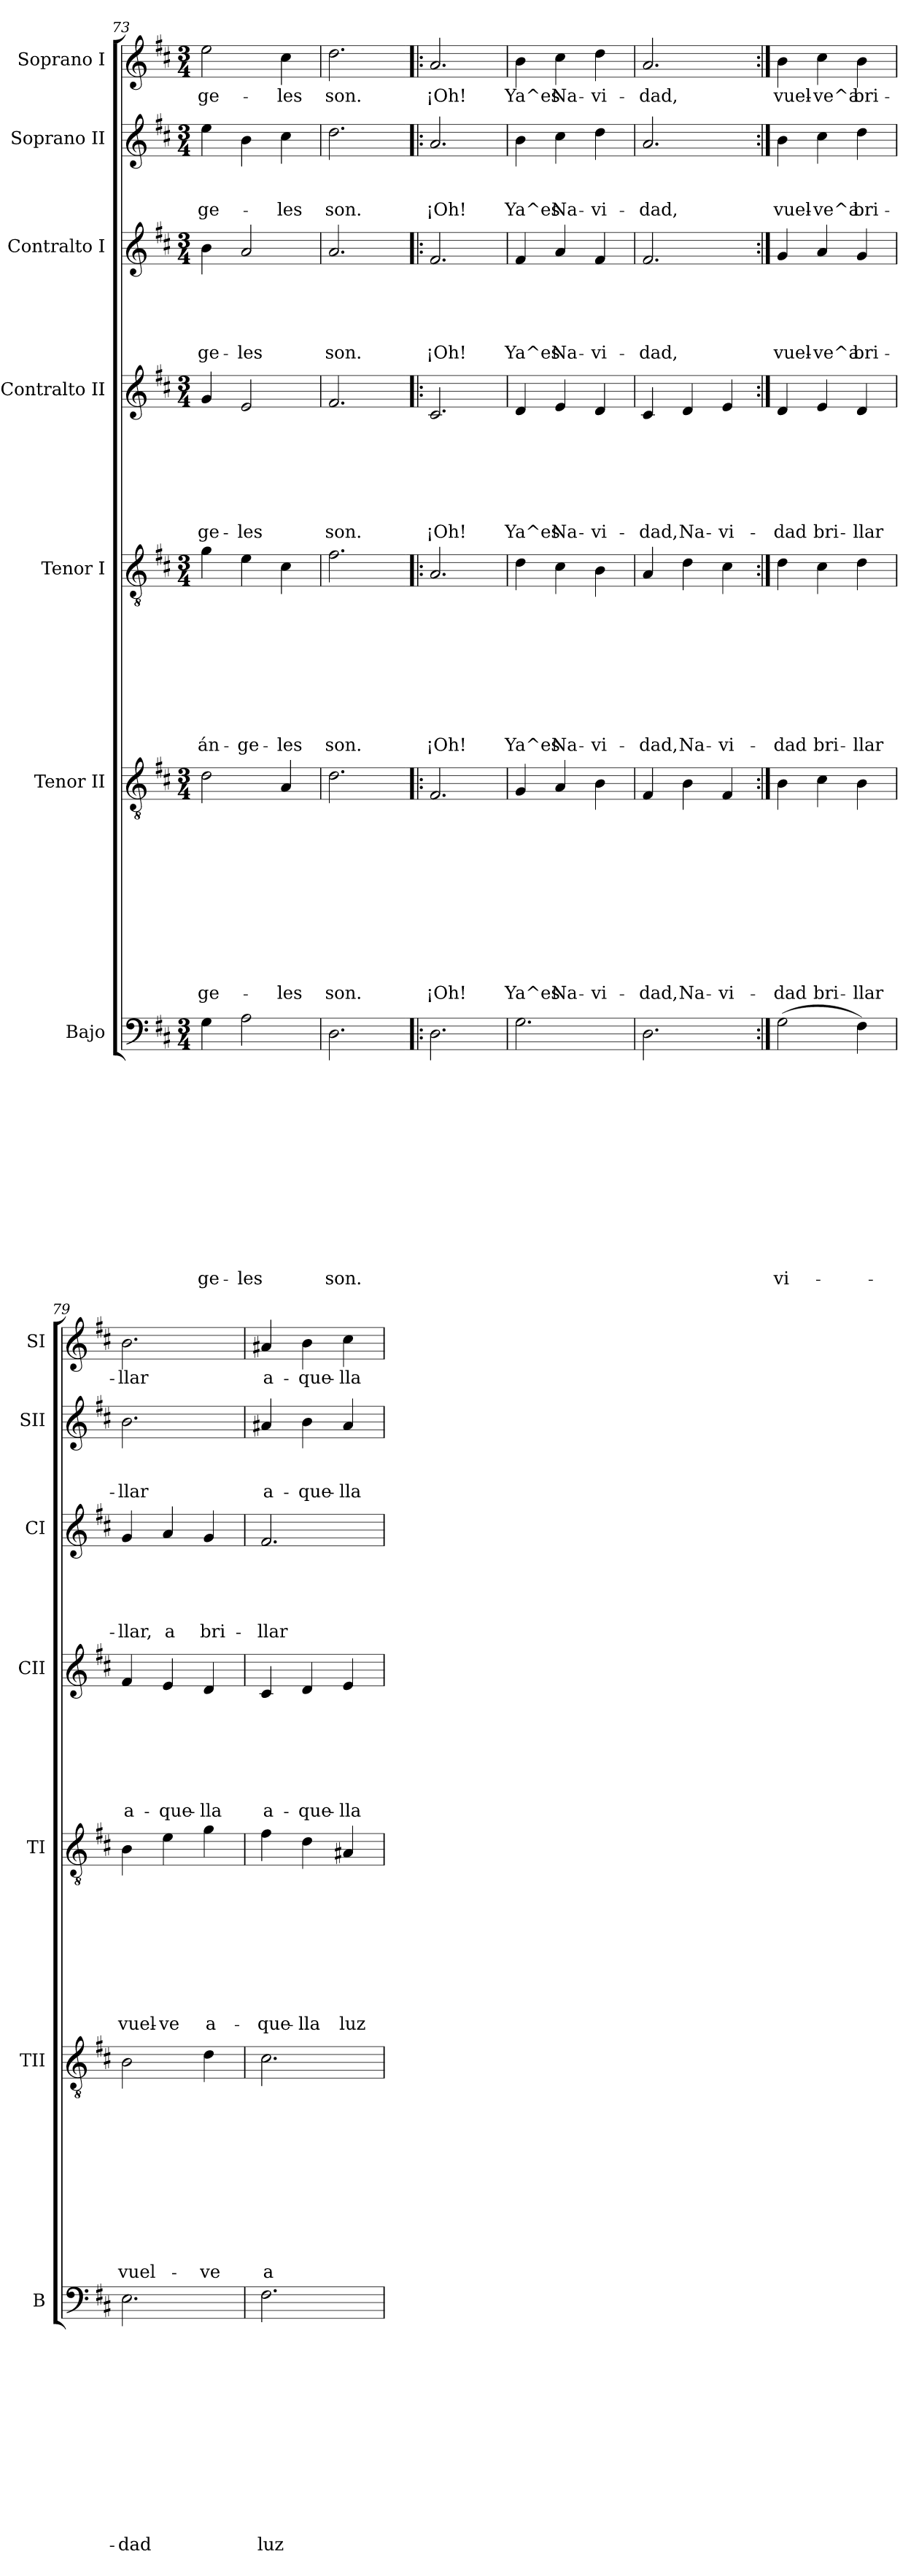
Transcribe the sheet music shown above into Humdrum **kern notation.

**kern	**text	**text	**text	**text	**text	**text	**text	**text	**text	**text	**text	**text	**text	**kern	**text	**text	**text	**text	**text	**text	**text	**text	**text	**text	**text	**kern	**text	**text	**text	**text	**text	**text	**text	**text	**text	**kern	**text	**text	**text	**text	**text	**text	**text	**kern	**text	**text	**text	**text	**text	**kern	**text	**text	**text	**kern	**text
*part7	*part7	*part7	*part7	*part7	*part7	*part7	*part7	*part7	*part7	*part7	*part7	*part7	*part7	*part6	*part6	*part6	*part6	*part6	*part6	*part6	*part6	*part6	*part6	*part6	*part6	*part5	*part5	*part5	*part5	*part5	*part5	*part5	*part5	*part5	*part5	*part4	*part4	*part4	*part4	*part4	*part4	*part4	*part4	*part3	*part3	*part3	*part3	*part3	*part3	*part2	*part2	*part2	*part2	*part1	*part1
*staff7	*staff7	*staff7	*staff7	*staff7	*staff7	*staff7	*staff7	*staff7	*staff7	*staff7	*staff7	*staff7	*staff7	*staff6	*staff6	*staff6	*staff6	*staff6	*staff6	*staff6	*staff6	*staff6	*staff6	*staff6	*staff6	*staff5	*staff5	*staff5	*staff5	*staff5	*staff5	*staff5	*staff5	*staff5	*staff5	*staff4	*staff4	*staff4	*staff4	*staff4	*staff4	*staff4	*staff4	*staff3	*staff3	*staff3	*staff3	*staff3	*staff3	*staff2	*staff2	*staff2	*staff2	*staff1	*staff1
*I"Bajo	*	*	*	*	*	*	*	*	*	*	*	*	*	*I"Tenor II	*	*	*	*	*	*	*	*	*	*	*	*I"Tenor I	*	*	*	*	*	*	*	*	*	*I"Contralto II	*	*	*	*	*	*	*	*I"Contralto I	*	*	*	*	*	*I"Soprano II	*	*	*	*I"Soprano I	*
*I'B	*	*	*	*	*	*	*	*	*	*	*	*	*	*I'TII	*	*	*	*	*	*	*	*	*	*	*	*I'TI	*	*	*	*	*	*	*	*	*	*I'CII	*	*	*	*	*	*	*	*I'CI	*	*	*	*	*	*I'SII	*	*	*	*I'SI	*
*clefF4	*	*	*	*	*	*	*	*	*	*	*	*	*	*clefGv2	*	*	*	*	*	*	*	*	*	*	*	*clefGv2	*	*	*	*	*	*	*	*	*	*clefG2	*	*	*	*	*	*	*	*clefG2	*	*	*	*	*	*clefG2	*	*	*	*clefG2	*
*k[f#c#]	*	*	*	*	*	*	*	*	*	*	*	*	*	*k[f#c#]	*	*	*	*	*	*	*	*	*	*	*	*k[f#c#]	*	*	*	*	*	*	*	*	*	*k[f#c#]	*	*	*	*	*	*	*	*k[f#c#]	*	*	*	*	*	*k[f#c#]	*	*	*	*k[f#c#]	*
*D:	*	*	*	*	*	*	*	*	*	*	*	*	*	*D:	*	*	*	*	*	*	*	*	*	*	*	*D:	*	*	*	*	*	*	*	*	*	*D:	*	*	*	*	*	*	*	*D:	*	*	*	*	*	*D:	*	*	*	*D:	*
*M3/4	*	*	*	*	*	*	*	*	*	*	*	*	*	*M3/4	*	*	*	*	*	*	*	*	*	*	*	*M3/4	*	*	*	*	*	*	*	*	*	*M3/4	*	*	*	*	*	*	*	*M3/4	*	*	*	*	*	*M3/4	*	*	*	*M3/4	*
=73	=73	=73	=73	=73	=73	=73	=73	=73	=73	=73	=73	=73	=73	=73	=73	=73	=73	=73	=73	=73	=73	=73	=73	=73	=73	=73	=73	=73	=73	=73	=73	=73	=73	=73	=73	=73	=73	=73	=73	=73	=73	=73	=73	=73	=73	=73	=73	=73	=73	=73	=73	=73	=73	=73	=73
!	!	!	!	!	!	!	!	!	!	!	!	!	!LO:LY:b	!	!	!	!	!	!	!	!	!	!	!	!LO:LY:b	!	!	!	!	!	!	!	!	!	!LO:LY:b	!	!	!	!	!	!	!	!LO:LY:b	!	!	!	!	!	!LO:LY:b	!	!	!	!LO:LY:b	!	!LO:LY:b
4G\	.	.	.	.	.	.	.	.	.	.	.	.	-ge-	2d\	.	.	.	.	.	.	.	.	.	.	-ge-	4g\	.	.	.	.	.	.	.	.	án-	4g/	.	.	.	.	.	.	-ge-	4b\	.	.	.	.	-ge-	4ee\	.	.	-ge-	2ee\	-ge-
!	!	!	!	!	!	!	!	!	!	!	!	!	!LO:LY:b	!	!	!	!	!	!	!	!	!	!	!	!	!	!	!	!	!	!	!	!	!	!LO:LY:b	!	!	!	!	!	!	!	!LO:LY:b	!	!	!	!	!	!LO:LY:b	!	!	!	!	!	!
2A\	.	.	.	.	.	.	.	.	.	.	.	.	-les	.	.	.	.	.	.	.	.	.	.	.	.	4e\	.	.	.	.	.	.	.	.	-ge-	2e/	.	.	.	.	.	.	-les	2a/	.	.	.	.	-les	4b\	.	.	.	.	.
!	!	!	!	!	!	!	!	!	!	!	!	!	!	!	!	!	!	!	!	!	!	!	!	!	!LO:LY:b	!	!	!	!	!	!	!	!	!	!LO:LY:b	!	!	!	!	!	!	!	!	!	!	!	!	!	!	!	!	!	!LO:LY:b	!	!LO:LY:b
.	.	.	.	.	.	.	.	.	.	.	.	.	.	4A/	.	.	.	.	.	.	.	.	.	.	-les	4c#\	.	.	.	.	.	.	.	.	-les	.	.	.	.	.	.	.	.	.	.	.	.	.	.	4cc#\	.	.	-les	4cc#\	-les
=74	=74	=74	=74	=74	=74	=74	=74	=74	=74	=74	=74	=74	=74	=74	=74	=74	=74	=74	=74	=74	=74	=74	=74	=74	=74	=74	=74	=74	=74	=74	=74	=74	=74	=74	=74	=74	=74	=74	=74	=74	=74	=74	=74	=74	=74	=74	=74	=74	=74	=74	=74	=74	=74	=74	=74
!	!	!	!	!	!	!	!	!	!	!	!	!	!LO:LY:b	!	!	!	!	!	!	!	!	!	!	!	!LO:LY:b	!	!	!	!	!	!	!	!	!	!LO:LY:b	!	!	!	!	!	!	!	!LO:LY:b	!	!	!	!	!	!LO:LY:b	!	!	!	!LO:LY:b	!	!LO:LY:b
2.D\	.	.	.	.	.	.	.	.	.	.	.	.	son.	2.d\	.	.	.	.	.	.	.	.	.	.	son.	2.f#\	.	.	.	.	.	.	.	.	son.	2.f#/	.	.	.	.	.	.	son.	2.a/	.	.	.	.	son.	2.dd\	.	.	son.	2.dd\	son.
=75!|:	=75!|:	=75!|:	=75!|:	=75!|:	=75!|:	=75!|:	=75!|:	=75!|:	=75!|:	=75!|:	=75!|:	=75!|:	=75!|:	=75!|:	=75!|:	=75!|:	=75!|:	=75!|:	=75!|:	=75!|:	=75!|:	=75!|:	=75!|:	=75!|:	=75!|:	=75!|:	=75!|:	=75!|:	=75!|:	=75!|:	=75!|:	=75!|:	=75!|:	=75!|:	=75!|:	=75!|:	=75!|:	=75!|:	=75!|:	=75!|:	=75!|:	=75!|:	=75!|:	=75!|:	=75!|:	=75!|:	=75!|:	=75!|:	=75!|:	=75!|:	=75!|:	=75!|:	=75!|:	=75!|:	=75!|:
!	!	!	!	!	!	!	!	!	!	!	!	!	!	!	!	!	!	!	!	!	!	!	!	!	!LO:LY:b	!	!	!	!	!	!	!	!	!	!LO:LY:b	!	!	!	!	!	!	!	!LO:LY:b	!	!	!	!	!	!LO:LY:b	!	!	!	!LO:LY:b	!	!LO:LY:b
2.D\	.	.	.	.	.	.	.	.	.	.	.	.	.	2.F#/	.	.	.	.	.	.	.	.	.	.	¡Oh!	2.A/	.	.	.	.	.	.	.	.	¡Oh!	2.c#/	.	.	.	.	.	.	¡Oh!	2.f#/	.	.	.	.	¡Oh!	2.a/	.	.	¡Oh!	2.a/	¡Oh!
=76	=76	=76	=76	=76	=76	=76	=76	=76	=76	=76	=76	=76	=76	=76	=76	=76	=76	=76	=76	=76	=76	=76	=76	=76	=76	=76	=76	=76	=76	=76	=76	=76	=76	=76	=76	=76	=76	=76	=76	=76	=76	=76	=76	=76	=76	=76	=76	=76	=76	=76	=76	=76	=76	=76	=76
!	!	!	!	!	!	!	!	!	!	!	!	!	!	!	!	!	!	!	!	!	!	!	!	!	!LO:LY:b	!	!	!	!	!	!	!	!	!	!LO:LY:b	!	!	!	!	!	!	!	!LO:LY:b	!	!	!	!	!	!LO:LY:b	!	!	!	!LO:LY:b	!	!LO:LY:b
2.G\	.	.	.	.	.	.	.	.	.	.	.	.	.	4G/	.	.	.	.	.	.	.	.	.	.	Ya^es	4d\	.	.	.	.	.	.	.	.	Ya^es	4d/	.	.	.	.	.	.	Ya^es	4f#/	.	.	.	.	Ya^es	4b\	.	.	Ya^es	4b\	Ya^es
!	!	!	!	!	!	!	!	!	!	!	!	!	!	!	!	!	!	!	!	!	!	!	!	!	!LO:LY:b	!	!	!	!	!	!	!	!	!	!LO:LY:b	!	!	!	!	!	!	!	!LO:LY:b	!	!	!	!	!	!LO:LY:b	!	!	!	!LO:LY:b	!	!LO:LY:b
.	.	.	.	.	.	.	.	.	.	.	.	.	.	4A/	.	.	.	.	.	.	.	.	.	.	Na-	4c#\	.	.	.	.	.	.	.	.	Na-	4e/	.	.	.	.	.	.	Na-	4a/	.	.	.	.	Na-	4cc#\	.	.	Na-	4cc#\	Na-
!	!	!	!	!	!	!	!	!	!	!	!	!	!	!	!	!	!	!	!	!	!	!	!	!	!LO:LY:b	!	!	!	!	!	!	!	!	!	!LO:LY:b	!	!	!	!	!	!	!	!LO:LY:b	!	!	!	!	!	!LO:LY:b	!	!	!	!LO:LY:b	!	!LO:LY:b
.	.	.	.	.	.	.	.	.	.	.	.	.	.	4B\	.	.	.	.	.	.	.	.	.	.	-vi-	4B\	.	.	.	.	.	.	.	.	-vi-	4d/	.	.	.	.	.	.	-vi-	4f#/	.	.	.	.	-vi-	4dd\	.	.	-vi-	4dd\	-vi-
=77	=77	=77	=77	=77	=77	=77	=77	=77	=77	=77	=77	=77	=77	=77	=77	=77	=77	=77	=77	=77	=77	=77	=77	=77	=77	=77	=77	=77	=77	=77	=77	=77	=77	=77	=77	=77	=77	=77	=77	=77	=77	=77	=77	=77	=77	=77	=77	=77	=77	=77	=77	=77	=77	=77	=77
!	!	!	!	!	!	!	!	!	!	!	!	!	!	!	!	!	!	!	!	!	!	!	!	!	!LO:LY:b	!	!	!	!	!	!	!	!	!	!LO:LY:b	!	!	!	!	!	!	!	!LO:LY:b	!	!	!	!	!	!LO:LY:b	!	!	!	!LO:LY:b	!	!LO:LY:b
2.D\	.	.	.	.	.	.	.	.	.	.	.	.	.	4F#/	.	.	.	.	.	.	.	.	.	.	-dad,	4A/	.	.	.	.	.	.	.	.	-dad,	4c#/	.	.	.	.	.	.	-dad,	2.f#/	.	.	.	.	-dad,	2.a/	.	.	-dad,	2.a/	-dad,
!	!	!	!	!	!	!	!	!	!	!	!	!	!	!	!	!	!	!	!	!	!	!	!	!	!LO:LY:b	!	!	!	!	!	!	!	!	!	!LO:LY:b	!	!	!	!	!	!	!	!LO:LY:b	!	!	!	!	!	!	!	!	!	!	!	!
.	.	.	.	.	.	.	.	.	.	.	.	.	.	4B\	.	.	.	.	.	.	.	.	.	.	Na-	4d\	.	.	.	.	.	.	.	.	Na-	4d/	.	.	.	.	.	.	Na-	.	.	.	.	.	.	.	.	.	.	.	.
!	!	!	!	!	!	!	!	!	!	!	!	!	!	!	!	!	!	!	!	!	!	!	!	!	!LO:LY:b	!	!	!	!	!	!	!	!	!	!LO:LY:b	!	!	!	!	!	!	!	!LO:LY:b	!	!	!	!	!	!	!	!	!	!	!	!
.	.	.	.	.	.	.	.	.	.	.	.	.	.	4F#/	.	.	.	.	.	.	.	.	.	.	-vi-	4c#\	.	.	.	.	.	.	.	.	-vi-	4e/	.	.	.	.	.	.	-vi-	.	.	.	.	.	.	.	.	.	.	.	.
!!LO:PB:g=z
=78:|!	=78:|!	=78:|!	=78:|!	=78:|!	=78:|!	=78:|!	=78:|!	=78:|!	=78:|!	=78:|!	=78:|!	=78:|!	=78:|!	=78:|!	=78:|!	=78:|!	=78:|!	=78:|!	=78:|!	=78:|!	=78:|!	=78:|!	=78:|!	=78:|!	=78:|!	=78:|!	=78:|!	=78:|!	=78:|!	=78:|!	=78:|!	=78:|!	=78:|!	=78:|!	=78:|!	=78:|!	=78:|!	=78:|!	=78:|!	=78:|!	=78:|!	=78:|!	=78:|!	=78:|!	=78:|!	=78:|!	=78:|!	=78:|!	=78:|!	=78:|!	=78:|!	=78:|!	=78:|!	=78:|!	=78:|!
!	!	!	!	!	!	!	!	!	!	!	!	!	!LO:LY:b	!	!	!	!	!	!	!	!	!	!	!	!LO:LY:b	!	!	!	!	!	!	!	!	!	!LO:LY:b	!	!	!	!	!	!	!	!LO:LY:b	!	!	!	!	!	!LO:LY:b	!	!	!	!LO:LY:b	!	!LO:LY:b
(>2G\	.	.	.	.	.	.	.	.	.	.	.	.	vi-	4B\	.	.	.	.	.	.	.	.	.	.	-dad	4d\	.	.	.	.	.	.	.	.	-dad	4d/	.	.	.	.	.	.	-dad	4g/	.	.	.	.	vuel-	4b\	.	.	vuel-	4b\	vuel-
!	!	!	!	!	!	!	!	!	!	!	!	!	!	!	!	!	!	!	!	!	!	!	!	!	!LO:LY:b	!	!	!	!	!	!	!	!	!	!LO:LY:b	!	!	!	!	!	!	!	!LO:LY:b	!	!	!	!	!	!LO:LY:b	!	!	!	!LO:LY:b	!	!LO:LY:b
.	.	.	.	.	.	.	.	.	.	.	.	.	.	4c#\	.	.	.	.	.	.	.	.	.	.	bri-	4c#\	.	.	.	.	.	.	.	.	bri-	4e/	.	.	.	.	.	.	bri-	4a/	.	.	.	.	-ve^a	4cc#\	.	.	-ve^a	4cc#\	-ve^a
!	!	!	!	!	!	!	!	!	!	!	!	!	!	!	!	!	!	!	!	!	!	!	!	!	!LO:LY:b	!	!	!	!	!	!	!	!	!	!LO:LY:b	!	!	!	!	!	!	!	!LO:LY:b	!	!	!	!	!	!LO:LY:b	!	!	!	!LO:LY:b	!	!LO:LY:b
4F#\)	.	.	.	.	.	.	.	.	.	.	.	.	.	4B\	.	.	.	.	.	.	.	.	.	.	-llar	4d\	.	.	.	.	.	.	.	.	-llar	4d/	.	.	.	.	.	.	-llar	4g/	.	.	.	.	bri-	4dd\	.	.	bri-	4b\	bri-
=79	=79	=79	=79	=79	=79	=79	=79	=79	=79	=79	=79	=79	=79	=79	=79	=79	=79	=79	=79	=79	=79	=79	=79	=79	=79	=79	=79	=79	=79	=79	=79	=79	=79	=79	=79	=79	=79	=79	=79	=79	=79	=79	=79	=79	=79	=79	=79	=79	=79	=79	=79	=79	=79	=79	=79
!	!	!	!	!	!	!	!	!	!	!	!	!	!LO:LY:b	!	!	!	!	!	!	!	!	!	!	!	!LO:LY:b	!	!	!	!	!	!	!	!	!	!LO:LY:b	!	!	!	!	!	!	!	!LO:LY:b	!	!	!	!	!	!LO:LY:b	!	!	!	!LO:LY:b	!	!LO:LY:b
2.E\	.	.	.	.	.	.	.	.	.	.	.	.	-dad	2B\	.	.	.	.	.	.	.	.	.	.	vuel-	4B\	.	.	.	.	.	.	.	.	vuel-	4f#/	.	.	.	.	.	.	a-	4g/	.	.	.	.	-llar,	2.b\	.	.	-llar	2.b\	-llar
!	!	!	!	!	!	!	!	!	!	!	!	!	!	!	!	!	!	!	!	!	!	!	!	!	!	!	!	!	!	!	!	!	!	!	!LO:LY:b	!	!	!	!	!	!	!	!LO:LY:b	!	!	!	!	!	!LO:LY:b	!	!	!	!	!	!
.	.	.	.	.	.	.	.	.	.	.	.	.	.	.	.	.	.	.	.	.	.	.	.	.	.	4e\	.	.	.	.	.	.	.	.	-ve	4e/	.	.	.	.	.	.	-que-	4a/	.	.	.	.	a	.	.	.	.	.	.
!	!	!	!	!	!	!	!	!	!	!	!	!	!	!	!	!	!	!	!	!	!	!	!	!	!LO:LY:b	!	!	!	!	!	!	!	!	!	!LO:LY:b	!	!	!	!	!	!	!	!LO:LY:b	!	!	!	!	!	!LO:LY:b	!	!	!	!	!	!
.	.	.	.	.	.	.	.	.	.	.	.	.	.	4d\	.	.	.	.	.	.	.	.	.	.	-ve	4g\	.	.	.	.	.	.	.	.	a-	4d/	.	.	.	.	.	.	-lla	4g/	.	.	.	.	bri-	.	.	.	.	.	.
=80	=80	=80	=80	=80	=80	=80	=80	=80	=80	=80	=80	=80	=80	=80	=80	=80	=80	=80	=80	=80	=80	=80	=80	=80	=80	=80	=80	=80	=80	=80	=80	=80	=80	=80	=80	=80	=80	=80	=80	=80	=80	=80	=80	=80	=80	=80	=80	=80	=80	=80	=80	=80	=80	=80	=80
!	!	!	!	!	!	!	!	!	!	!	!	!	!LO:LY:b	!	!	!	!	!	!	!	!	!	!	!	!LO:LY:b	!	!	!	!	!	!	!	!	!	!LO:LY:b	!	!	!	!	!	!	!	!LO:LY:b	!	!	!	!	!	!LO:LY:b	!	!	!	!LO:LY:b	!	!LO:LY:b
2.F#\	.	.	.	.	.	.	.	.	.	.	.	.	luz	2.c#\	.	.	.	.	.	.	.	.	.	.	a	4f#\	.	.	.	.	.	.	.	.	-que-	4c#/	.	.	.	.	.	.	a-	2.f#/	.	.	.	.	-llar	4a#X/	.	.	a-	4a#X/	a-
!	!	!	!	!	!	!	!	!	!	!	!	!	!	!	!	!	!	!	!	!	!	!	!	!	!	!	!	!	!	!	!	!	!	!	!LO:LY:b	!	!	!	!	!	!	!	!LO:LY:b	!	!	!	!	!	!	!	!	!	!LO:LY:b	!	!LO:LY:b
.	.	.	.	.	.	.	.	.	.	.	.	.	.	.	.	.	.	.	.	.	.	.	.	.	.	4d\	.	.	.	.	.	.	.	.	-lla	4d/	.	.	.	.	.	.	-que-	.	.	.	.	.	.	4b\	.	.	-que-	4b\	-que-
!	!	!	!	!	!	!	!	!	!	!	!	!	!	!	!	!	!	!	!	!	!	!	!	!	!	!	!	!	!	!	!	!	!	!	!LO:LY:b	!	!	!	!	!	!	!	!LO:LY:b	!	!	!	!	!	!	!	!	!	!LO:LY:b	!	!LO:LY:b
.	.	.	.	.	.	.	.	.	.	.	.	.	.	.	.	.	.	.	.	.	.	.	.	.	.	4A#X/	.	.	.	.	.	.	.	.	luz	4e/	.	.	.	.	.	.	-lla	.	.	.	.	.	.	4a#/	.	.	-lla	4cc#\	-lla
=	=	=	=	=	=	=	=	=	=	=	=	=	=	=	=	=	=	=	=	=	=	=	=	=	=	=	=	=	=	=	=	=	=	=	=	=	=	=	=	=	=	=	=	=	=	=	=	=	=	=	=	=	=	=	=
*-	*-	*-	*-	*-	*-	*-	*-	*-	*-	*-	*-	*-	*-	*-	*-	*-	*-	*-	*-	*-	*-	*-	*-	*-	*-	*-	*-	*-	*-	*-	*-	*-	*-	*-	*-	*-	*-	*-	*-	*-	*-	*-	*-	*-	*-	*-	*-	*-	*-	*-	*-	*-	*-	*-	*-
